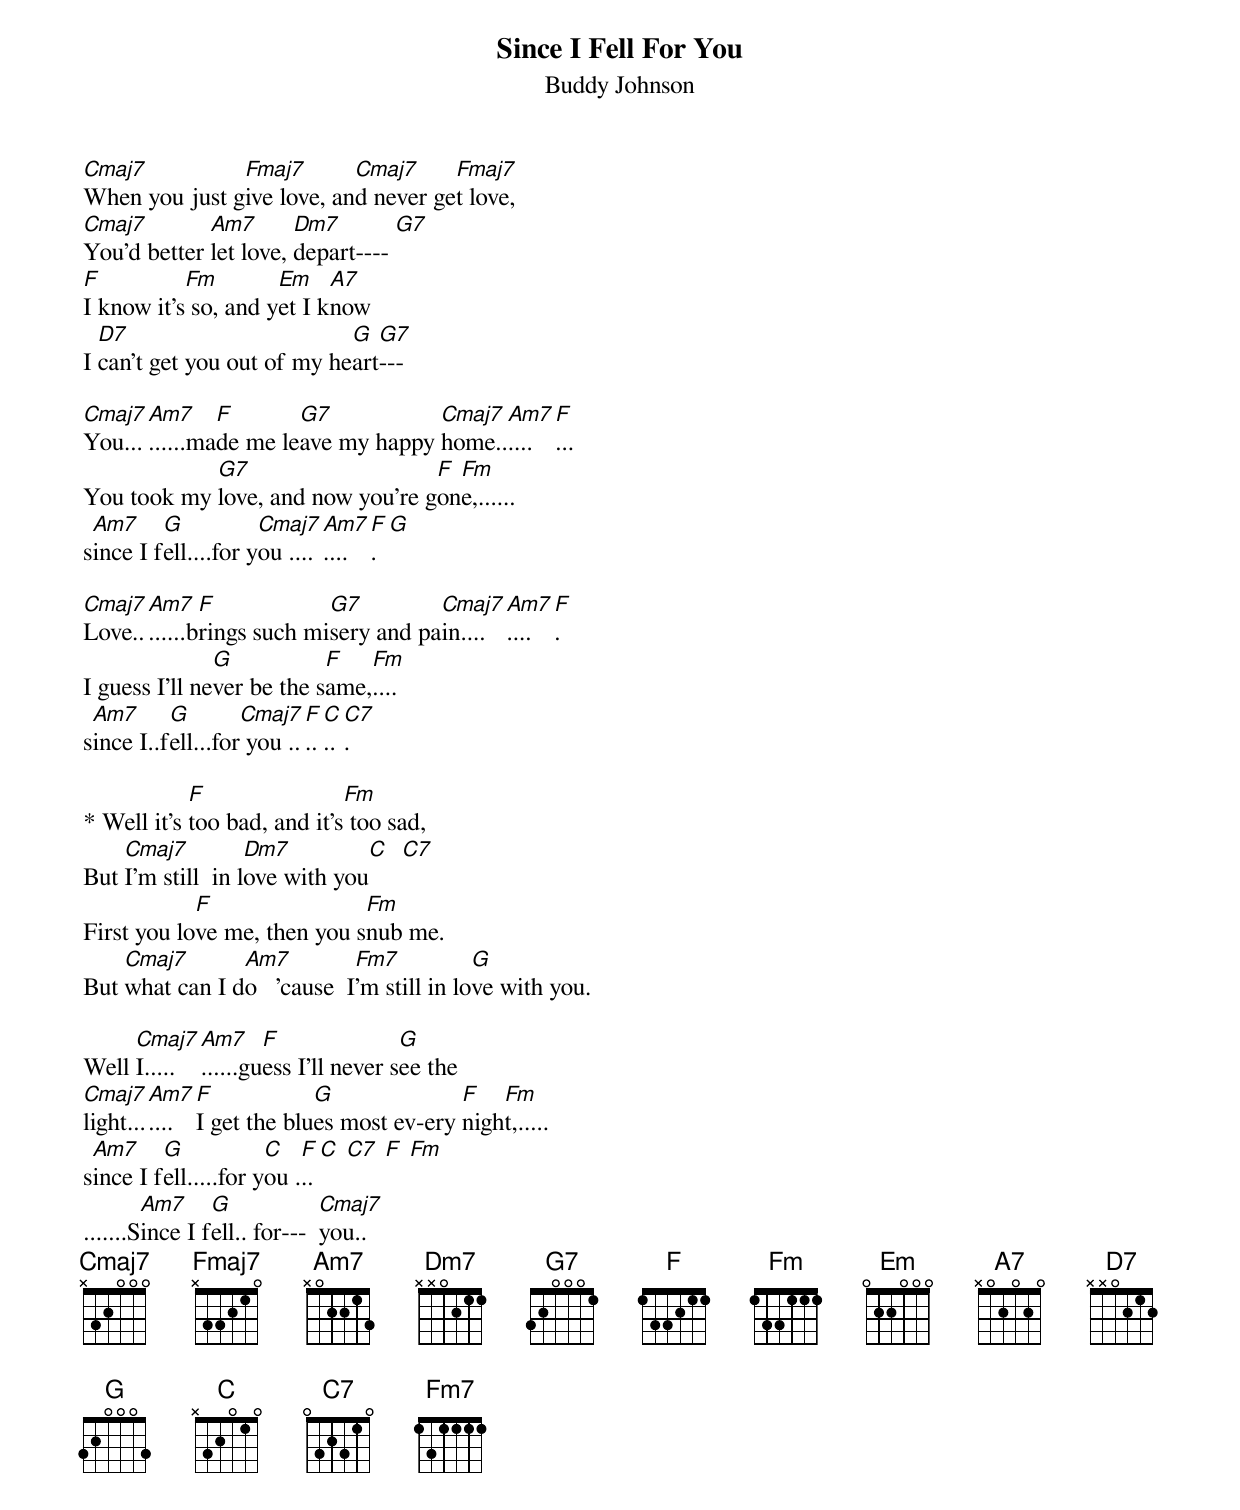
{title: Since I Fell For You}
{subtitle: Buddy Johnson}

[Cmaj7]When you just g[Fmaj7]ive love, an[Cmaj7]d never ge[Fmaj7]t love,
[Cmaj7]You'd better [Am7]let love, [Dm7]depart---- [G7]
[F]I know it's[Fm] so, and y[Em]et I k[A7]now
I [D7]can't get you out of my he[G]art[G7]---

[Cmaj7]You...[Am7]......ma[F]de me le[G7]ave my happy [Cmaj7]home..[Am7]....[F]...
You took my [G7]love, and now you're g[F]on[Fm]e,......
s[Am7]ince I f[G]ell....for y[Cmaj7]ou ....[Am7]....[F]. [G]

[Cmaj7]Love..[Am7]......b[F]rings such mi[G7]sery and pa[Cmaj7]in....[Am7]....[F].
I guess I'll ne[G]ver be the s[F]ame,[Fm]....
s[Am7]ince I..f[G]ell...for[Cmaj7] you ..[F]..[C]..[C7].

* Well it's [F]too bad, and it's[Fm] too sad,
But [Cmaj7]I'm still  in l[Dm7]ove with you[C]  [C7]
First you lo[F]ve me, then you s[Fm]nub me.
But [Cmaj7]what can I d[Am7]o   'cause  I[Fm7]'m still in lo[G]ve with you.

Well [Cmaj7]I.....[Am7]......gu[F]ess I'll never s[G]ee the
[Cmaj7]light...[Am7]....[F]I get the blu[G]es most ev-ery [F]nigh[Fm]t,.....
s[Am7]ince I f[G]ell.....for y[C]ou .[F].. [C] [C7] [F] [Fm]
.......S[Am7]ince I f[G]ell.. for---  [Cmaj7]you..
